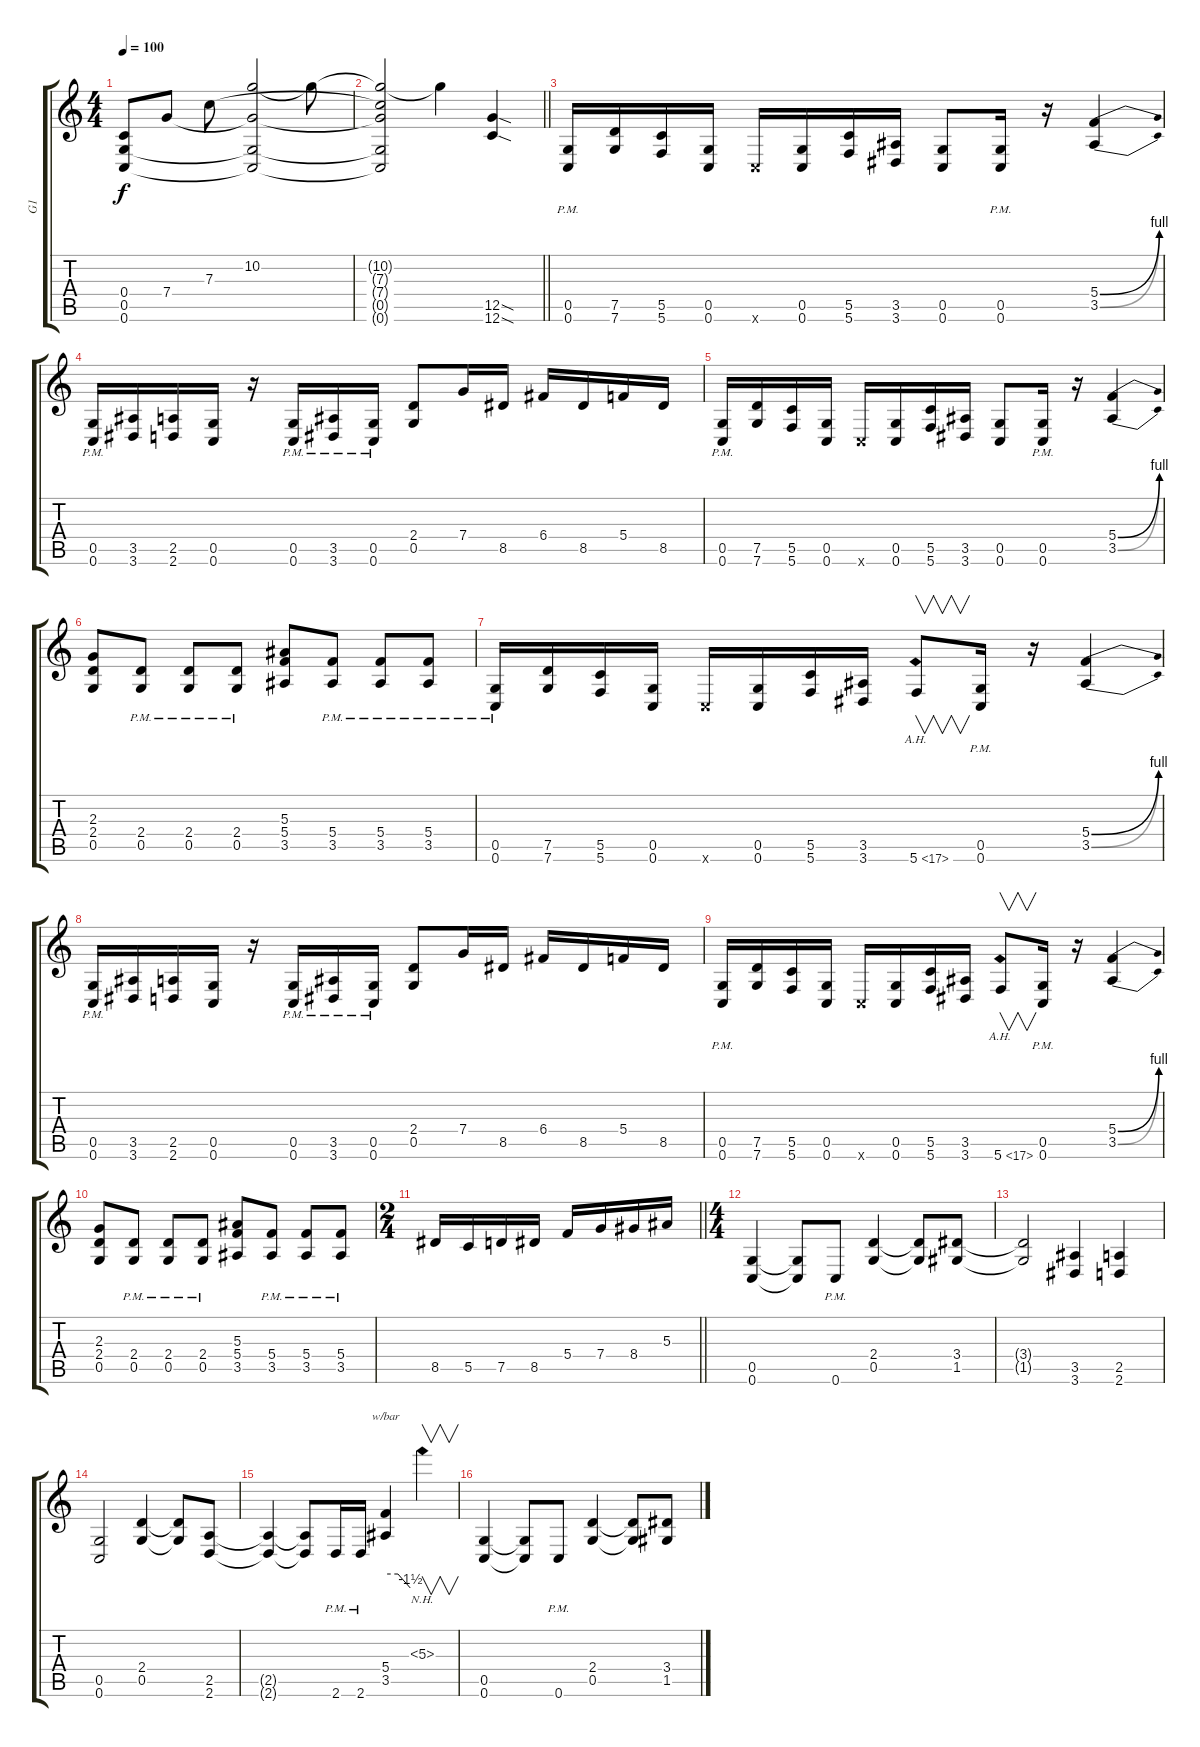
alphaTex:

\track ("G1" "G1") {instrument distortionguitar}
\staff {score tabs}
\tuning (D4 A3 F3 C3 G2 C2) {hide}
\ts (4 4)
\tempo 100
\clef g2
\ks c
(0.4 0.5 0.6).8{dy f} 7.4.8 7.3.8 (10.2 7.4{t} 0.5{t} 0.6{t}).2 10.2{t}.8 |
\barLineRight lightlight
(10.2{t} 7.3{t} 7.4{t} 0.5{t} 0.6{t}).2 10.2{t}.4 (12.5{sod} 12.6{sod}).4 |
(0.5{pm} 0.6{pm}).16 (7.5 7.6).16 (5.5 5.6).16 (0.5 0.6).16 0.6{x}.16 (0.5 0.6).16 (5.5 5.6).16 (3.5 3.6).16 (0.5 0.6).8 (0.5{pm} 0.6{pm}).16 r.16 (5.4{be (bend 0 0 60 4)} 3.5{be (bend 0 0 60 4)}).4 |
(0.5{pm} 0.6{pm}).16 (3.5 3.6).16 (2.5 2.6).16 (0.5 0.6).16 r.16 (0.5{pm} 0.6{pm}).16 (3.5{pm} 3.6{pm}).16 (0.5{pm} 0.6{pm}).16 (2.4 0.5).8 7.4.16 8.5.16 6.4.16 8.5.16 5.4.16 8.5.16 |
(0.5{pm} 0.6{pm}).16 (7.5 7.6).16 (5.5 5.6).16 (0.5 0.6).16 0.6{x}.16 (0.5 0.6).16 (5.5 5.6).16 (3.5 3.6).16 (0.5 0.6).8 (0.5{pm} 0.6{pm}).16 r.16 (5.4{be (bend 0 0 60 4)} 3.5{be (bend 0 0 60 4)}).4 |
(2.3 2.4 0.5).8 (2.4{pm} 0.5{pm}).8 (2.4{pm} 0.5{pm}).8 (2.4{pm} 0.5{pm}).8 (5.3 5.4 3.5).8 (5.4{pm} 3.5{pm}).8 (5.4{pm} 3.5{pm}).8 (5.4{pm} 3.5{pm}).8 |
(0.5{pm} 0.6{pm}).16 (7.5 7.6).16 (5.5 5.6).16 (0.5 0.6).16 0.6{x}.16 (0.5 0.6).16 (5.5 5.6).16 (3.5 3.6).16 5.6{ah 12}.8{v} (0.5{pm} 0.6{pm}).16 r.16 (5.4{be (bend 0 0 60 4)} 3.5{be (bend 0 0 60 4)}).4 |
(0.5{pm} 0.6{pm}).16 (3.5 3.6).16 (2.5 2.6).16 (0.5 0.6).16 r.16 (0.5{pm} 0.6{pm}).16 (3.5{pm} 3.6{pm}).16 (0.5{pm} 0.6{pm}).16 (2.4 0.5).8 7.4.16 8.5.16 6.4.16 8.5.16 5.4.16 8.5.16 |
(0.5{pm} 0.6{pm}).16 (7.5 7.6).16 (5.5 5.6).16 (0.5 0.6).16 0.6{x}.16 (0.5 0.6).16 (5.5 5.6).16 (3.5 3.6).16 5.6{ah 12}.8{v} (0.5{pm} 0.6{pm}).16 r.16 (5.4{be (bend 0 0 60 4)} 3.5{be (bend 0 0 60 4)}).4 |
(2.3 2.4 0.5).8 (2.4{pm} 0.5{pm}).8 (2.4{pm} 0.5{pm}).8 (2.4{pm} 0.5{pm}).8 (5.3 5.4 3.5).8 (5.4{pm} 3.5{pm}).8 (5.4{pm} 3.5{pm}).8 (5.4{pm} 3.5{pm}).8 |
\ts (2 4)
\barLineRight lightlight
8.5.16 5.5.16 7.5.16 8.5.16 5.4.16 7.4.16 8.4.16 5.3.16 |
\ts (4 4)
(0.5 0.6).4 (0.5{t} 0.6{t}).8 0.6{pm}.8 (2.4 0.5).4 (2.4{t} 0.5{t}).8 (3.4 1.5).8 |
(3.4{t} 1.5{t}).2 (3.5 3.6).4 (2.5 2.6).4 |
(0.5 0.6).2 (2.4 0.5).4 (2.4{t} 0.5{t}).8 (2.5 2.6).8 |
(2.5{t} 2.6{t}).4 (2.5{t} 2.6{t}).8 2.6{pm}.16 2.6{pm}.16 (5.4 3.5).4{tbe (custom default 0 0 30 0 60 -6)} 5.3{nh}.4{v} |
(0.5 0.6).4 (0.5{t} 0.6{t}).8 0.6{pm}.8 (2.4 0.5).4 (2.4{t} 0.5{t}).8 (3.4 1.5).8
